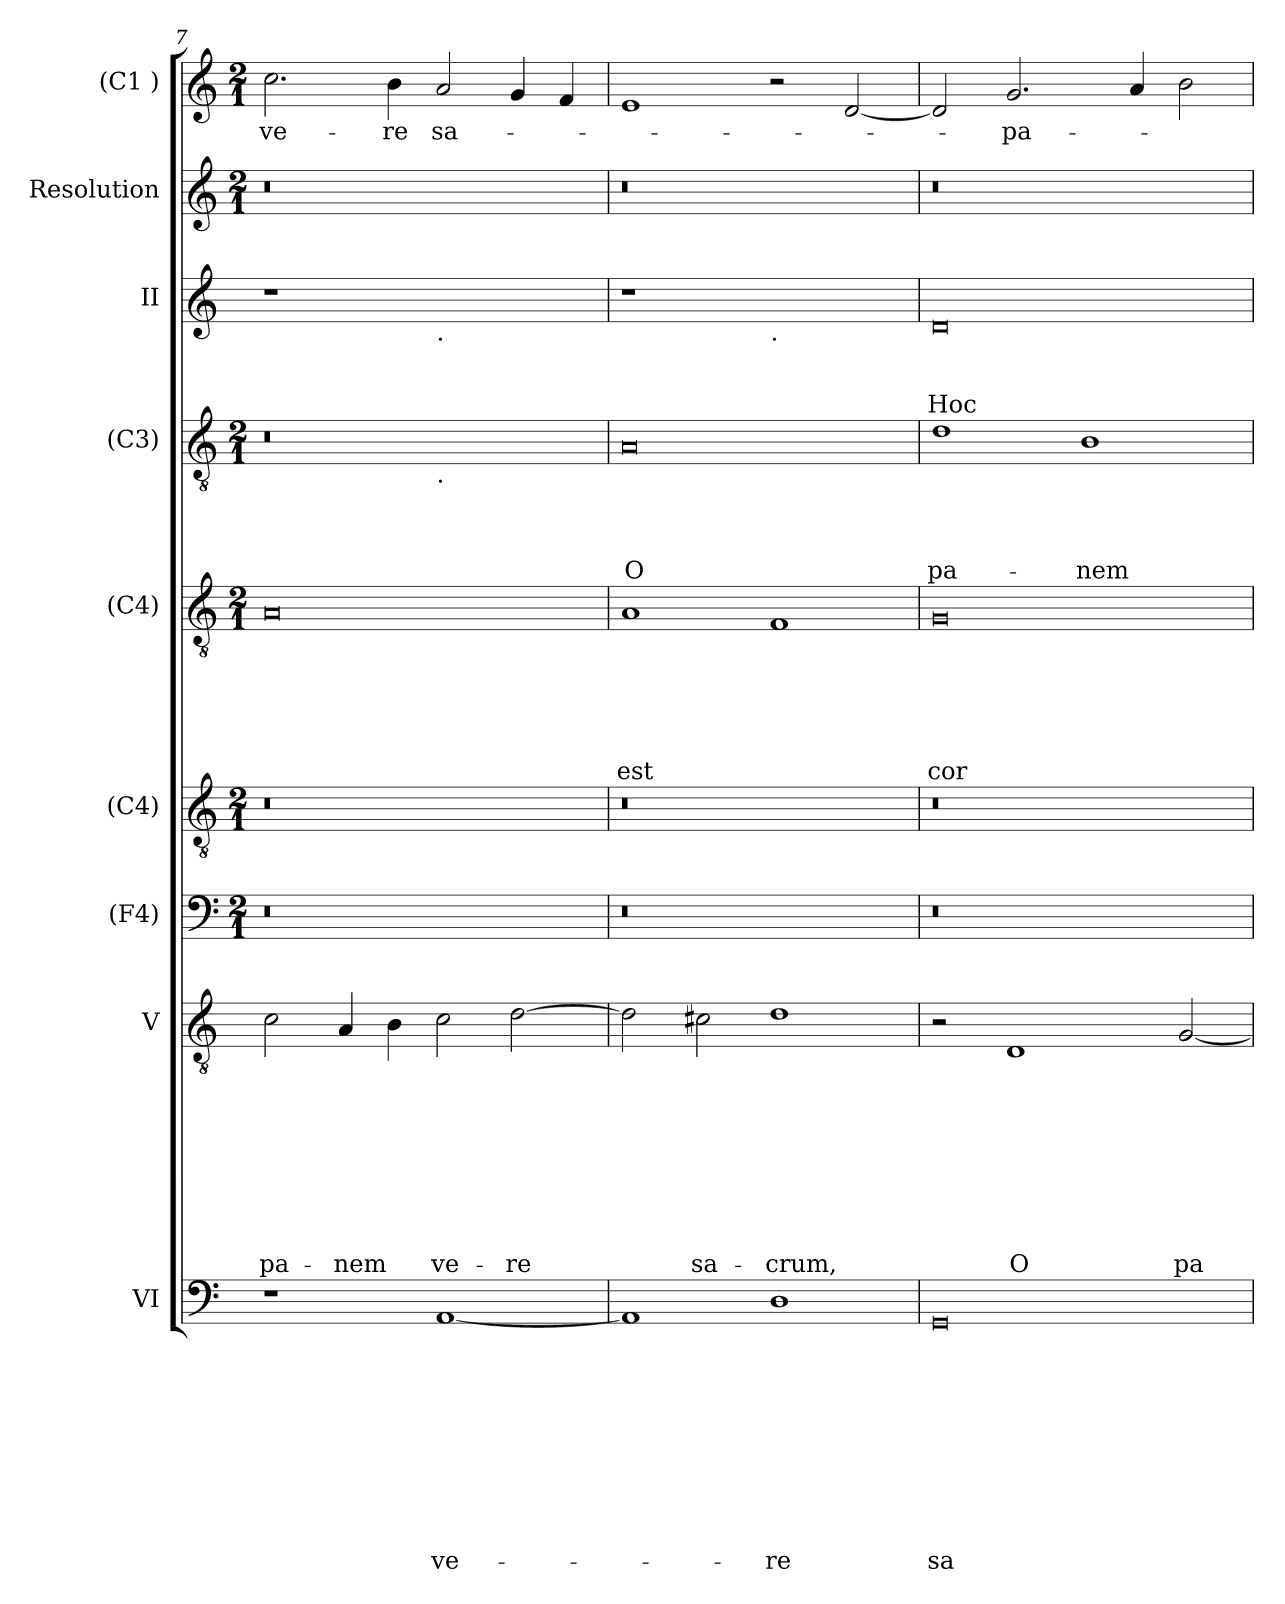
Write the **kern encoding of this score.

**kern	**text	**text	**text	**text	**text	**text	**text	**text	**text	**text	**kern	**text	**text	**text	**text	**text	**text	**text	**text	**text	**kern	**kern	**kern	**text	**text	**text	**text	**text	**text	**kern	**text	**text	**text	**text	**kern	**text	**text	**text	**kern	**kern	**text
*part9	*part9	*part9	*part9	*part9	*part9	*part9	*part9	*part9	*part9	*part9	*part8	*part8	*part8	*part8	*part8	*part8	*part8	*part8	*part8	*part8	*part7	*part6	*part5	*part5	*part5	*part5	*part5	*part5	*part5	*part4	*part4	*part4	*part4	*part4	*part3	*part3	*part3	*part3	*part2	*part1	*part1
*staff9	*staff9	*staff9	*staff9	*staff9	*staff9	*staff9	*staff9	*staff9	*staff9	*staff9	*staff8	*staff8	*staff8	*staff8	*staff8	*staff8	*staff8	*staff8	*staff8	*staff8	*staff7	*staff6	*staff5	*staff5	*staff5	*staff5	*staff5	*staff5	*staff5	*staff4	*staff4	*staff4	*staff4	*staff4	*staff3	*staff3	*staff3	*staff3	*staff2	*staff1	*staff1
*I"VI	*	*	*	*	*	*	*	*	*	*	*I"V	*	*	*	*	*	*	*	*	*	*I"(F4)	*I"(C4)	*I"(C4)	*	*	*	*	*	*	*I"(C3)	*	*	*	*	*I"II	*	*	*	*I"Resolution	*I"(C1 )	*
*I'VI	*	*	*	*	*	*	*	*	*	*	*I'V	*	*	*	*	*	*	*	*	*	*	*	*	*	*	*	*	*	*	*	*	*	*	*	*I'II	*	*	*	*	*	*
*clefF4	*	*	*	*	*	*	*	*	*	*	*clefGv2	*	*	*	*	*	*	*	*	*	*clefF4	*clefGv2	*clefGv2	*	*	*	*	*	*	*clefGv2	*	*	*	*	*clefG2	*	*	*	*clefG2	*clefG2	*
*k[]	*	*	*	*	*	*	*	*	*	*	*k[]	*	*	*	*	*	*	*	*	*	*k[]	*k[]	*k[]	*	*	*	*	*	*	*k[]	*	*	*	*	*k[]	*	*	*	*k[]	*k[]	*
*C:	*	*	*	*	*	*	*	*	*	*	*C:	*	*	*	*	*	*	*	*	*	*C:	*C:	*C:	*	*	*	*	*	*	*C:	*	*	*	*	*C:	*	*	*	*C:	*C:	*
*	*	*	*	*	*	*	*	*	*	*	*	*	*	*	*	*	*	*	*	*	*M2/1	*M2/1	*M2/1	*	*	*	*	*	*	*M2/1	*	*	*	*	*	*	*	*	*M2/1	*M2/1	*
=7	=7	=7	=7	=7	=7	=7	=7	=7	=7	=7	=7	=7	=7	=7	=7	=7	=7	=7	=7	=7	=7	=7	=7	=7	=7	=7	=7	=7	=7	=7	=7	=7	=7	=7	=7	=7	=7	=7	=7	=7	=7
!	!	!	!	!	!	!	!	!	!	!	!	!	!	!	!	!	!	!	!	!LO:LY:b	!	!	!	!	!	!	!	!	!	!	!	!	!	!	!	!	!	!	!	!	!LO:LY:b
*	*	*	*	*	*	*	*	*	*	*	*	*	*	*	*	*	*	*	*	*	*	*	*	*	*	*	*	*	*	*^	*	*	*	*	*	*	*	*	*	*	*
1r	.	.	.	.	.	.	.	.	.	.	2c\	.	.	.	.	.	.	.	.	pa-	0r	0r	0A	.	.	.	.	.	.	0r	1ryy	.	.	.	.	1r	.	.	.	0r	2.cc\	ve-
!	!	!	!	!	!	!	!	!	!	!	!	!	!	!	!	!	!	!	!	!LO:LY:b	!	!	!	!	!	!	!	!	!	!	!	!	!	!	!	!	!	!	!	!	!	!
.	.	.	.	.	.	.	.	.	.	.	4A/	.	.	.	.	.	.	.	.	-nem	.	.	.	.	.	.	.	.	.	.	.	.	.	.	.	.	.	.	.	.	.	.
!	!	!	!	!	!	!	!	!	!	!	!	!	!	!	!	!	!	!	!	!	!	!	!	!	!	!	!	!	!	!	!	!	!	!	!	!	!	!	!	!	!	!LO:LY:b
.	.	.	.	.	.	.	.	.	.	.	4B\	.	.	.	.	.	.	.	.	.	.	.	.	.	.	.	.	.	.	.	.	.	.	.	.	.	.	.	.	.	4b\	-re
!	!	!	!	!	!	!	!	!	!	!	!	!	!	!	!	!	!	!	!	!	!	!	!	!	!	!	!	!	!	!	!	!	!	!	!	!LO:TX:b:t=.	!	!	!	!	!	!
!	!	!	!	!	!	!	!	!	!	!	!	!	!	!	!	!	!	!	!	!	!	!	!	!	!	!	!	!	!	!	!LO:TX:b:t=.	!	!	!	!	!	!	!	!	!	!	!
!	!	!	!	!	!	!	!	!	!	!LO:LY:b	!	!	!	!	!	!	!	!	!	!LO:LY:b	!	!	!	!	!	!	!	!	!	!	!	!	!	!	!	!	!	!	!	!	!	!LO:LY:b
[<1AA	.	.	.	.	.	.	.	.	.	ve-	2c\	.	.	.	.	.	.	.	.	ve-	.	.	.	.	.	.	.	.	.	.	1ryy	.	.	.	.	1ryy	.	.	.	.	2a/	sa-
!	!	!	!	!	!	!	!	!	!	!	!	!	!	!	!	!	!	!	!	!LO:LY:b	!	!	!	!	!	!	!	!	!	!	!	!	!	!	!	!	!	!	!	!	!	!
.	.	.	.	.	.	.	.	.	.	.	[>2d\	.	.	.	.	.	.	.	.	-re	.	.	.	.	.	.	.	.	.	.	.	.	.	.	.	.	.	.	.	.	4g/	.
.	.	.	.	.	.	.	.	.	.	.	.	.	.	.	.	.	.	.	.	.	.	.	.	.	.	.	.	.	.	.	.	.	.	.	.	.	.	.	.	.	4f/	.
=8	=8	=8	=8	=8	=8	=8	=8	=8	=8	=8	=8	=8	=8	=8	=8	=8	=8	=8	=8	=8	=8	=8	=8	=8	=8	=8	=8	=8	=8	=8	=8	=8	=8	=8	=8	=8	=8	=8	=8	=8	=8	=8
!	!	!	!	!	!	!	!	!	!	!	!	!	!	!	!	!	!	!	!	!	!	!	!	!	!	!	!	!	!LO:LY:b	!	!	!	!	!	!LO:LY:b:rj	!	!	!	!	!	!	!
*	*	*	*	*	*	*	*	*	*	*	*	*	*	*	*	*	*	*	*	*	*	*	*	*	*	*	*	*	*	*v	*v	*	*	*	*	*	*	*	*	*	*	*
1AA]	.	.	.	.	.	.	.	.	.	.	2d\]	.	.	.	.	.	.	.	.	.	0r	0r	1A	.	.	.	.	.	est	0A	.	.	.	O	1r	.	.	.	0r	1e	.
!	!	!	!	!	!	!	!	!	!	!	!	!	!	!	!	!	!	!	!	!LO:LY:b	!	!	!	!	!	!	!	!	!	!	!	!	!	!	!	!	!	!	!	!	!
.	.	.	.	.	.	.	.	.	.	.	2c#\	.	.	.	.	.	.	.	.	sa-	.	.	.	.	.	.	.	.	.	.	.	.	.	.	.	.	.	.	.	.	.
!	!	!	!	!	!	!	!	!	!	!	!	!	!	!	!	!	!	!	!	!	!	!	!	!	!	!	!	!	!	!	!	!	!	!	!LO:TX:b:t=.	!	!	!	!	!	!
!	!	!	!	!	!	!	!	!	!	!LO:LY:b	!	!	!	!	!	!	!	!	!	!LO:LY:b	!	!	!	!	!	!	!	!	!	!	!	!	!	!	!	!	!	!	!	!	!
1D	.	.	.	.	.	.	.	.	.	-re	1d	.	.	.	.	.	.	.	.	-crum,	.	.	1F	.	.	.	.	.	.	.	.	.	.	.	1ryy	.	.	.	.	2r	.
.	.	.	.	.	.	.	.	.	.	.	.	.	.	.	.	.	.	.	.	.	.	.	.	.	.	.	.	.	.	.	.	.	.	.	.	.	.	.	.	[<2d</	.
=9	=9	=9	=9	=9	=9	=9	=9	=9	=9	=9	=9	=9	=9	=9	=9	=9	=9	=9	=9	=9	=9	=9	=9	=9	=9	=9	=9	=9	=9	=9	=9	=9	=9	=9	=9	=9	=9	=9	=9	=9	=9
!	!	!	!	!	!	!	!	!	!	!LO:LY:b:rj	!	!	!	!	!	!	!	!	!	!	!	!	!	!	!	!	!	!	!LO:LY:b	!	!	!	!	!LO:LY:b	!	!	!	!LO:LY:b	!	!	!
0GG	.	.	.	.	.	.	.	.	.	sa-	2r	.	.	.	.	.	.	.	.	.	0r	0r	0G	.	.	.	.	.	cor-	1d	.	.	.	pa-	0d	.	.	Hoc	0r	2d/]	.
!	!	!	!	!	!	!	!	!	!	!	!	!	!	!	!	!	!	!	!	!LO:LY:b	!	!	!	!	!	!	!	!	!	!	!	!	!	!	!	!	!	!	!	!	!LO:LY:b
.	.	.	.	.	.	.	.	.	.	.	1D	.	.	.	.	.	.	.	.	O	.	.	.	.	.	.	.	.	.	.	.	.	.	.	.	.	.	.	.	2.g/	pa-
!	!	!	!	!	!	!	!	!	!	!	!	!	!	!	!	!	!	!	!	!	!	!	!	!	!	!	!	!	!	!	!	!	!	!LO:LY:b	!	!	!	!	!	!	!
.	.	.	.	.	.	.	.	.	.	.	.	.	.	.	.	.	.	.	.	.	.	.	.	.	.	.	.	.	.	1B	.	.	.	-nem	.	.	.	.	.	.	.
.	.	.	.	.	.	.	.	.	.	.	.	.	.	.	.	.	.	.	.	.	.	.	.	.	.	.	.	.	.	.	.	.	.	.	.	.	.	.	.	4a/	.
!	!	!	!	!	!	!	!	!	!	!	!	!	!	!	!	!	!	!	!	!LO:LY:b	!	!	!	!	!	!	!	!	!	!	!	!	!	!	!	!	!	!	!	!	!
.	.	.	.	.	.	.	.	.	.	.	[<2G/	.	.	.	.	.	.	.	.	pa-	.	.	.	.	.	.	.	.	.	.	.	.	.	.	.	.	.	.	.	2b\	.
=	=	=	=	=	=	=	=	=	=	=	=	=	=	=	=	=	=	=	=	=	=	=	=	=	=	=	=	=	=	=	=	=	=	=	=	=	=	=	=	=	=
*-	*-	*-	*-	*-	*-	*-	*-	*-	*-	*-	*-	*-	*-	*-	*-	*-	*-	*-	*-	*-	*-	*-	*-	*-	*-	*-	*-	*-	*-	*-	*-	*-	*-	*-	*-	*-	*-	*-	*-	*-	*-
